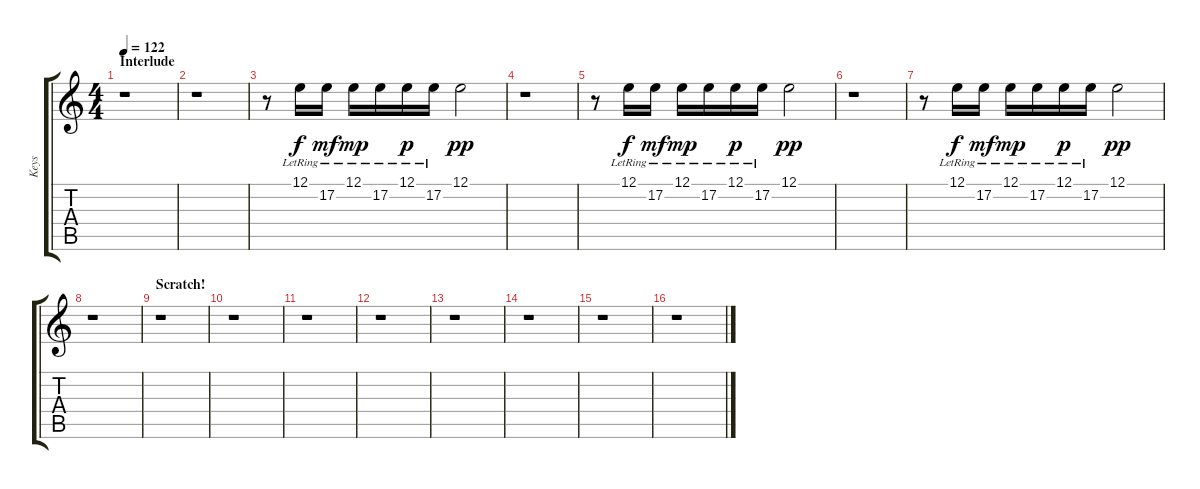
\track ("Keys" "Keys") {instrument pad3polysynth}
\staff {score tabs}
\tuning (E4 B3 G3 D3 A2 E2) {hide}
\ts (4 4)
\section ("" "Interlude")
\tempo 122
\clef g2
\ks c
r.1{dy f} |
r.1 |
r.8 12.1{lr}.16 17.2{lr}.16{dy mf} 12.1{lr}.16{dy mp} 17.2{lr}.16 12.1{lr}.16{dy p} 17.2{lr}.16 12.1.2{dy pp} |
r.1 |
r.8 12.1{lr}.16{dy f} 17.2{lr}.16{dy mf} 12.1{lr}.16{dy mp} 17.2{lr}.16 12.1{lr}.16{dy p} 17.2{lr}.16 12.1.2{dy pp} |
r.1 |
r.8 12.1{lr}.16{dy f} 17.2{lr}.16{dy mf} 12.1{lr}.16{dy mp} 17.2{lr}.16 12.1{lr}.16{dy p} 17.2{lr}.16 12.1.2{dy pp} |
r.1 |
\section ("" "Scratch!")
r.1 |
r.1 |
r.1 |
r.1 |
r.1 |
r.1 |
r.1 |
r.1
